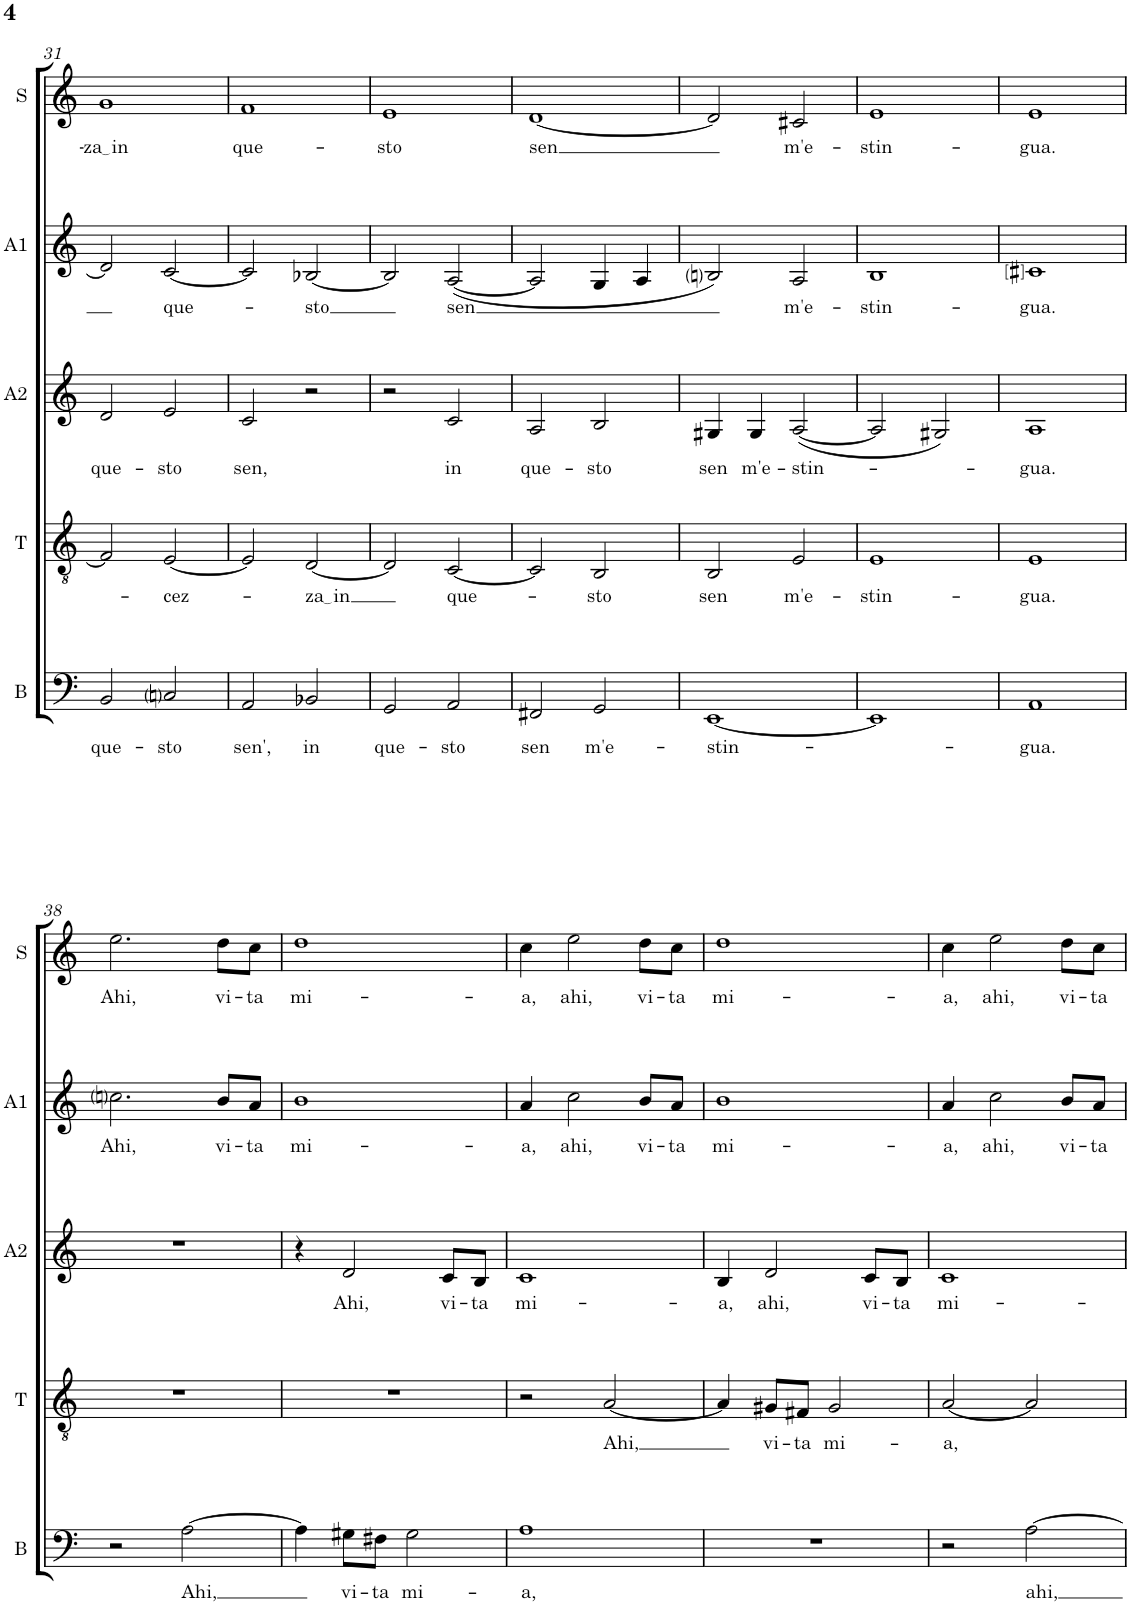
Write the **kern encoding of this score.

**kern	**text	**kern	**text	**kern	**text	**kern	**text	**kern	**text
*part5	*part5	*part4	*part4	*part3	*part3	*part2	*part2	*part1	*part1
*staff5	*staff5	*staff4	*staff4	*staff3	*staff3	*staff2	*staff2	*staff1	*staff1
*I"Basso (Bass)	*	*I"Tenore (Tenor)	*	*I"Quinto (Alto 2)	*	*I"Alto (Alto 1)	*	*I"Canto (Soprano)	*
*I'B	*	*I'T	*	*I'A2	*	*I'A1	*	*I'S	*
!!LO:PB:g=z
*clefF4	*	*clefGv2	*	*clefG2	*	*clefG2	*	*clefG2	*
*k[]	*	*k[]	*	*k[]	*	*k[]	*	*k[]	*
*M4/4	*	*M4/4	*	*M4/4	*	*M4/4	*	*M4/4	*
*met(c)	*	*met(c)	*	*met(c)	*	*met(c)	*	*met(c)	*
=31	=31	=31	=31	=31	=31	=31	=31	=31	=31
!	!LO:LY:b	!	!	!	!LO:LY:b	!	!	!	!LO:LY:b
2BB/	que-	2F/]	.	2d/	que-	2d/]	.	1g	za in
!	!LO:LY:b	!	!LO:LY:b	!	!LO:LY:b	!	!LO:LY:b	!	!
2Cni/	-sto	[2E/	-cez-	2e/	-sto	[2c/	que-	.	.
=32	=32	=32	=32	=32	=32	=32	=32	=32	=32
!	!LO:LY:b	!	!	!	!LO:LY:b	!	!	!	!LO:LY:b
2AA/	sen',	2E/]	.	2c/	sen,	2c/]	.	1f	que-
!	!LO:LY:b	!	!LO:LY:b	!	!	!	!LO:LY:b	!	!
2BB-X/	in	[2D/	za in	2r	.	[2B-X/	-sto	.	.
=33	=33	=33	=33	=33	=33	=33	=33	=33	=33
!	!LO:LY:b	!	!	!	!	!	!	!	!LO:LY:b
2GG/	que-	2D/]	.	2r	.	2B-/]	.	1e	-sto
!	!LO:LY:b	!	!LO:LY:b	!	!LO:LY:b	!	!LO:LY:b	!	!
2AA/	-sto	[2C/	que-	2c/	in	([2A/	sen	.	.
=34	=34	=34	=34	=34	=34	=34	=34	=34	=34
!	!LO:LY:b	!	!	!	!LO:LY:b	!	!	!	!LO:LY:b
2FF#X/	sen	2C/]	.	2A/	que-	2A/]	.	[1d	sen
!	!LO:LY:b	!	!LO:LY:b	!	!LO:LY:b	!	!	!	!
2GG/	m'e-	2BB/	-sto	2B/	-sto	4G/	.	.	.
.	.	.	.	.	.	4A/	.	.	.
=35	=35	=35	=35	=35	=35	=35	=35	=35	=35
!	!LO:LY:b	!	!LO:LY:b	!	!LO:LY:b	!	!	!	!
[1EE	-stin-	2BB/	sen	4G#X/	sen	2Bni/)	.	2d/]	.
!	!	!	!	!	!LO:LY:b	!	!	!	!
.	.	.	.	4G#/	m'e-	.	.	.	.
!	!	!	!LO:LY:b	!	!LO:LY:b	!	!LO:LY:b	!	!LO:LY:b
.	.	2E/	m'e-	([2A/	-stin-	2A/	m'e-	2c#X/	m'e-
=36	=36	=36	=36	=36	=36	=36	=36	=36	=36
!	!	!	!LO:LY:b	!	!	!	!LO:LY:b	!	!LO:LY:b
1EE]	.	1E	-stin-	2A/]	.	1B	-stin-	1e	-stin-
.	.	.	.	2G#X/)	.	.	.	.	.
=37	=37	=37	=37	=37	=37	=37	=37	=37	=37
!	!LO:LY:b	!	!LO:LY:b	!	!LO:LY:b	!	!LO:LY:b	!	!LO:LY:b
1AA	-gua.	1E	-gua.	1A	-gua.	1c#j	-gua.	1e	-gua.
!!LO:LB:g=z
=38	=38	=38	=38	=38	=38	=38	=38	=38	=38
!	!	!	!	!	!	!	!LO:LY:b	!	!LO:LY:b
2r	.	1r	.	1r	.	2.ccni\	Ahi,	2.ee\	Ahi,
!	!LO:LY:b	!	!	!	!	!	!	!	!
[2A\	Ahi,	.	.	.	.	.	.	.	.
!	!	!	!	!	!	!	!LO:LY:b	!	!LO:LY:b
.	.	.	.	.	.	8b/L	vi-	8dd\L	vi-
!	!	!	!	!	!	!	!LO:LY:b	!	!LO:LY:b
.	.	.	.	.	.	8a/J	-ta	8cc\J	-ta
=39	=39	=39	=39	=39	=39	=39	=39	=39	=39
!	!	!	!	!	!	!	!LO:LY:b	!	!LO:LY:b
4A\]	.	1r	.	4r	.	1b	mi-	1dd	mi-
!	!LO:LY:b	!	!	!	!LO:LY:b	!	!	!	!
8G#X\L	vi-	.	.	2d/	Ahi,	.	.	.	.
!	!LO:LY:b	!	!	!	!	!	!	!	!
8F#X\J	-ta	.	.	.	.	.	.	.	.
!	!LO:LY:b	!	!	!	!	!	!	!	!
2G#\	mi-	.	.	.	.	.	.	.	.
!	!	!	!	!	!LO:LY:b	!	!	!	!
.	.	.	.	8c/L	vi-	.	.	.	.
!	!	!	!	!	!LO:LY:b	!	!	!	!
.	.	.	.	8B/J	-ta	.	.	.	.
=40	=40	=40	=40	=40	=40	=40	=40	=40	=40
!	!LO:LY:b	!	!	!	!LO:LY:b	!	!LO:LY:b	!	!LO:LY:b
1A	-a,	2r	.	1c	mi-	4a/	-a,	4cc\	-a,
!	!	!	!	!	!	!	!LO:LY:b	!	!LO:LY:b
.	.	.	.	.	.	2cc\	ahi,	2ee\	ahi,
!	!	!	!LO:LY:b	!	!	!	!	!	!
.	.	[2A/	Ahi,	.	.	.	.	.	.
!	!	!	!	!	!	!	!LO:LY:b	!	!LO:LY:b
.	.	.	.	.	.	8b/L	vi-	8dd\L	vi-
!	!	!	!	!	!	!	!LO:LY:b	!	!LO:LY:b
.	.	.	.	.	.	8a/J	-ta	8cc\J	-ta
=41	=41	=41	=41	=41	=41	=41	=41	=41	=41
!	!	!	!	!	!LO:LY:b	!	!LO:LY:b	!	!LO:LY:b
1r	.	4A/]	.	4B/	-a,	1b	mi-	1dd	mi-
!	!	!	!LO:LY:b	!	!LO:LY:b	!	!	!	!
.	.	8G#X/L	vi-	2d/	ahi,	.	.	.	.
!	!	!	!LO:LY:b	!	!	!	!	!	!
.	.	8F#X/J	-ta	.	.	.	.	.	.
!	!	!	!LO:LY:b	!	!	!	!	!	!
.	.	2G#/	mi-	.	.	.	.	.	.
!	!	!	!	!	!LO:LY:b	!	!	!	!
.	.	.	.	8c/L	vi-	.	.	.	.
!	!	!	!	!	!LO:LY:b	!	!	!	!
.	.	.	.	8B/J	-ta	.	.	.	.
=42	=42	=42	=42	=42	=42	=42	=42	=42	=42
!	!	!	!LO:LY:b	!	!LO:LY:b	!	!LO:LY:b	!	!LO:LY:b
2r	.	[2A/	-a,	1c	mi-	4a/	-a,	4cc\	-a,
!	!	!	!	!	!	!	!LO:LY:b	!	!LO:LY:b
.	.	.	.	.	.	2cc\	ahi,	2ee\	ahi,
!	!LO:LY:b	!	!	!	!	!	!	!	!
[2A\	ahi,	2A/]	.	.	.	.	.	.	.
!	!	!	!	!	!	!	!LO:LY:b	!	!LO:LY:b
.	.	.	.	.	.	8b/L	vi-	8dd\L	vi-
!	!	!	!	!	!	!	!LO:LY:b	!	!LO:LY:b
.	.	.	.	.	.	8a/J	-ta	8cc\J	-ta
=	=	=	=	=	=	=	=	=	=
*-	*-	*-	*-	*-	*-	*-	*-	*-	*-
